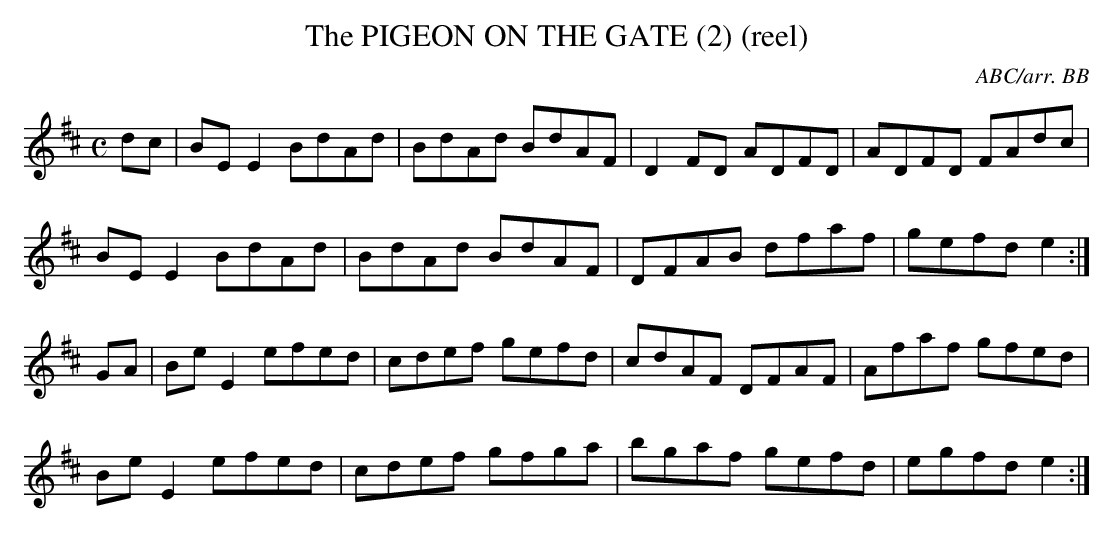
X:1
T:PIGEON ON THE GATE (2) (reel), The
C:ABC/arr. BB
L:1/8
M:C
K:Edor
dc|BEE2 BdAd|BdAd BdAF|D2FD ADFD|ADFD FAdc|
BEE2 BdAd|BdAd BdAF|DFAB dfaf|gefd e2:|
GA|Be E2 efed|cdef gefd|cdAF DFAF|Afaf gfed|
Be E2 efed|cdef gfga|bgaf gefd|egfd e2:|
